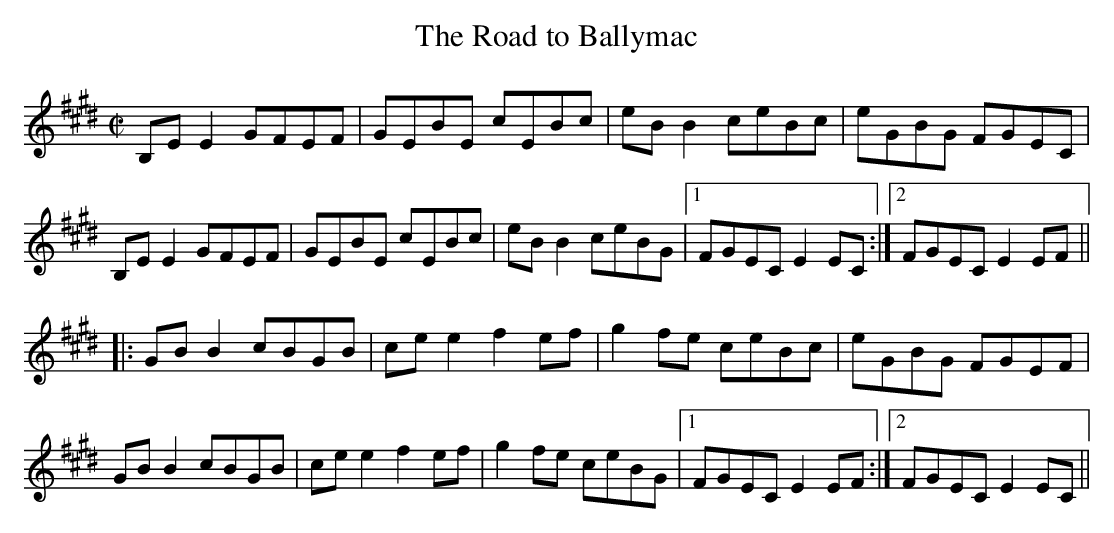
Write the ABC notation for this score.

X:1
T:Road to Ballymac, The
M:C|
K:E
B,EE2 GFEF|GEBE cEBc|eBB2 ceBc|eGBG FGEC|
B,EE2 GFEF|GEBE cEBc|eBB2 ceBG|1 FGEC E2EC:|2 FGEC E2EF||
|:GBB2 cBGB|cee2 f2ef|g2fe ceBc|eGBG FGEF|
GBB2 cBGB|cee2 f2ef|g2fe ceBG|1 FGEC E2EF:|2 FGEC E2EC||
